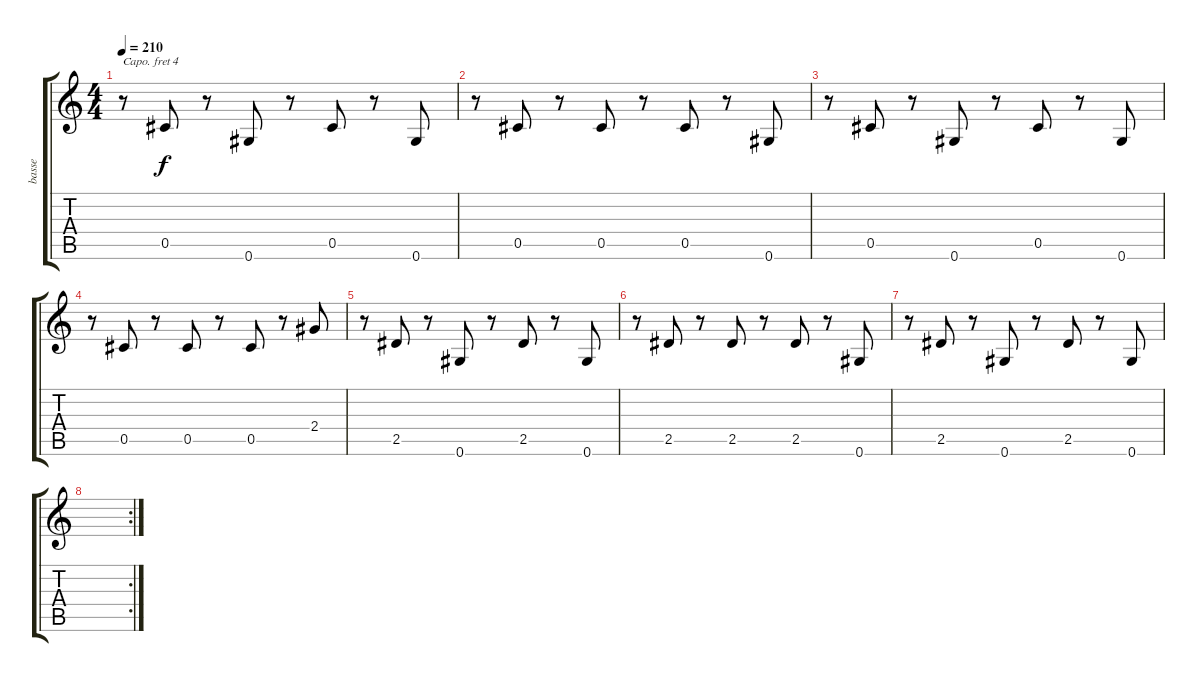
\track ("basse" "basse") {instrument synthbass1}
\staff {score tabs}
\capo 4
\tuning (E4 B3 G3 D3 A2 E2) {hide}
\ts (4 4)
\tempo 210
\clef g2
\ks c
r.8{dy f} 0.5.8 r.8 0.6.8 r.8 0.5.8 r.8 0.6.8 |
r.8 0.5.8 r.8 0.5.8 r.8 0.5.8 r.8 0.6.8 |
r.8 0.5.8 r.8 0.6.8 r.8 0.5.8 r.8 0.6.8 |
r.8 0.5.8 r.8 0.5.8 r.8 0.5.8 r.8 2.4.8 |
r.8 2.5.8 r.8 0.6.8 r.8 2.5.8 r.8 0.6.8 |
r.8 2.5.8 r.8 2.5.8 r.8 2.5.8 r.8 0.6.8 |
r.8 2.5.8 r.8 0.6.8 r.8 2.5.8 r.8 0.6.8 |
\rc 2
